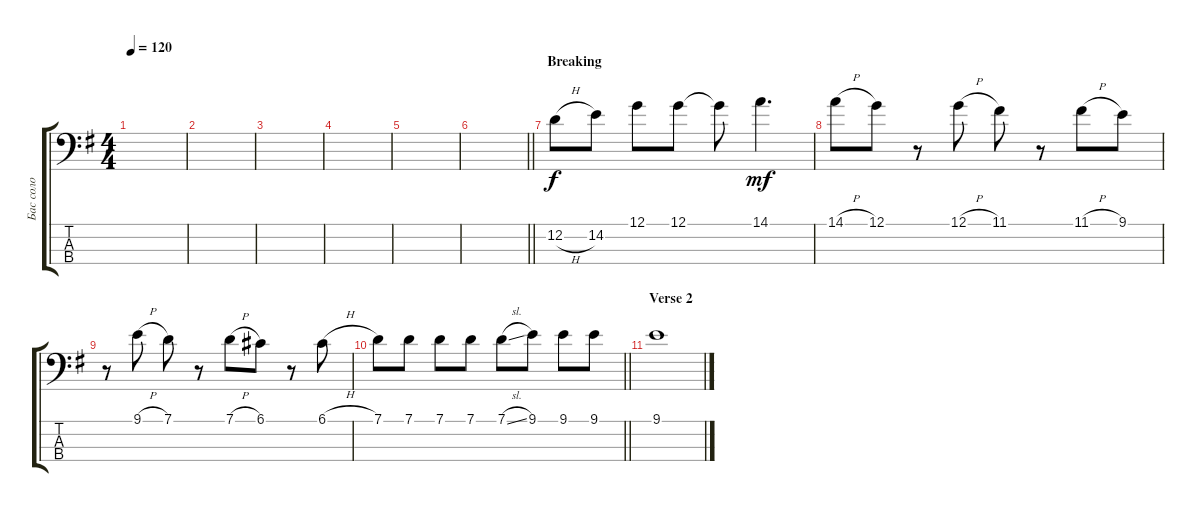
\track ("Бас соло" "Бас соло") {instrument electricbassfinger}
\staff {score tabs}
\tuning (G2 D2 A1 E1) {hide}
\ts (4 4)
\tempo 120
\clef f4
\ks eminor
|
|
|
|
|
\barLineRight lightlight
|
\section ("" "Breaking")
12.2{h}.8 14.2.8 12.1.8 12.1.8 12.1{t}.8{dy f} 14.1.4{d dy mf} |
14.1{h}.8 12.1.8 r.8 12.1{h}.8 11.1.8 r.8 11.1{h}.8 9.1.8 |
r.8 9.1{h}.8 7.1.8 r.8 7.1{h}.8 6.1.8 r.8 6.1{h}.8 |
\barLineRight lightlight
7.1.8 7.1.8 7.1.8 7.1.8 7.1{sl}.8 9.1.8 9.1.8 9.1.8 |
\section ("" "Verse 2")
9.1.1
